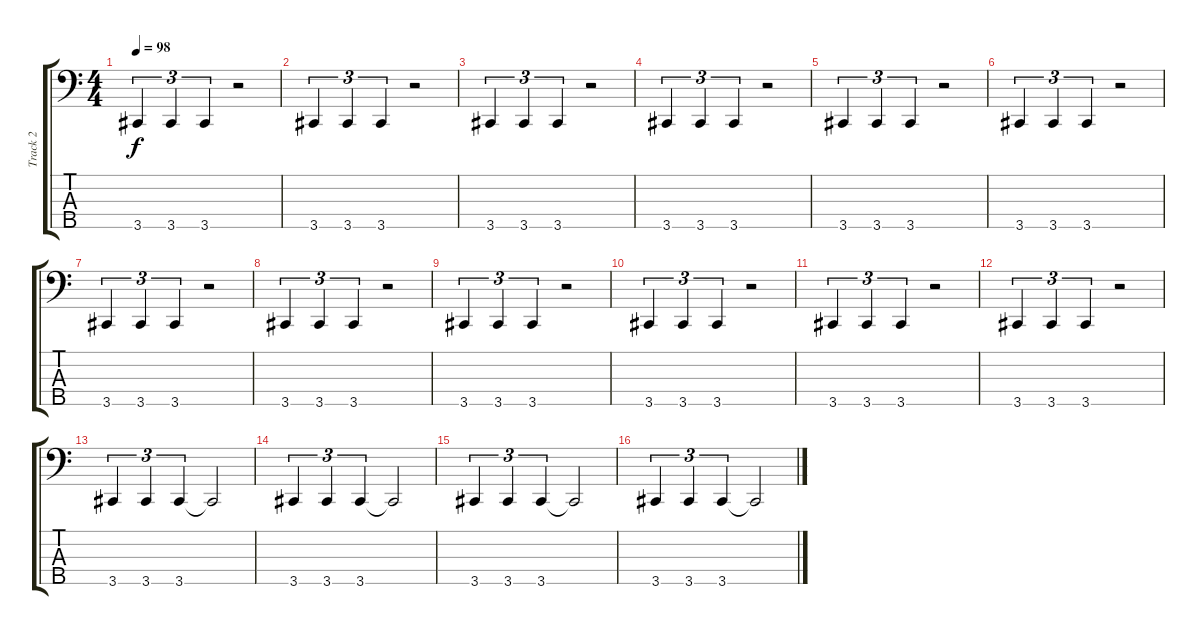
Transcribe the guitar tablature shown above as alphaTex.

\track ("Track 2" "Track 2") {instrument electricbassfinger}
\staff {score tabs}
\tuning (Gb2 Db2 Ab1 Eb1 Bb0) {hide}
\ts (4 4)
\tempo 98
\clef f4
\ks c
3.5.4{tu (3 2) dy f} 3.5.4{tu (3 2)} 3.5.4{tu (3 2)} r.2 |
3.5.4{tu (3 2)} 3.5.4{tu (3 2)} 3.5.4{tu (3 2)} r.2 |
3.5.4{tu (3 2)} 3.5.4{tu (3 2)} 3.5.4{tu (3 2)} r.2 |
3.5.4{tu (3 2)} 3.5.4{tu (3 2)} 3.5.4{tu (3 2)} r.2 |
3.5.4{tu (3 2)} 3.5.4{tu (3 2)} 3.5.4{tu (3 2)} r.2 |
3.5.4{tu (3 2)} 3.5.4{tu (3 2)} 3.5.4{tu (3 2)} r.2 |
3.5.4{tu (3 2)} 3.5.4{tu (3 2)} 3.5.4{tu (3 2)} r.2 |
3.5.4{tu (3 2)} 3.5.4{tu (3 2)} 3.5.4{tu (3 2)} r.2 |
3.5.4{tu (3 2)} 3.5.4{tu (3 2)} 3.5.4{tu (3 2)} r.2 |
3.5.4{tu (3 2)} 3.5.4{tu (3 2)} 3.5.4{tu (3 2)} r.2 |
3.5.4{tu (3 2)} 3.5.4{tu (3 2)} 3.5.4{tu (3 2)} r.2 |
3.5.4{tu (3 2)} 3.5.4{tu (3 2)} 3.5.4{tu (3 2)} r.2 |
3.5.4{tu (3 2) instrument synthbass1} 3.5.4{tu (3 2)} 3.5.4{tu (3 2)} 3.5{t}.2 |
3.5.4{tu (3 2)} 3.5.4{tu (3 2)} 3.5.4{tu (3 2)} 3.5{t}.2 |
3.5.4{tu (3 2)} 3.5.4{tu (3 2)} 3.5.4{tu (3 2)} 3.5{t}.2 |
3.5.4{tu (3 2)} 3.5.4{tu (3 2)} 3.5.4{tu (3 2)} 3.5{t}.2
